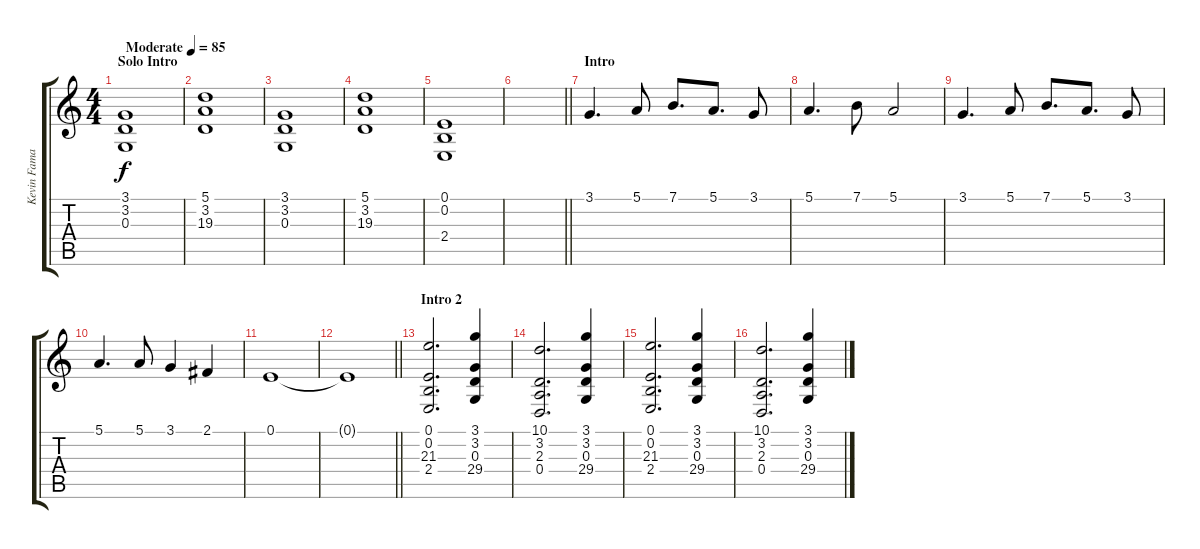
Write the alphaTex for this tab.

\track ("Kevin Famarin (Keyboards)" "Kevin Fama") {instrument stringensemble1}
\staff {score tabs}
\tuning (E4 B3 G3 D3 A2 E2) {hide}
\ts (4 4)
\section ("" "Solo Intro")
\tempo (85 "Moderate")
\clef g2
\ks c
(3.1 3.2 0.3).1{dy f instrument stringensemble1} |
(5.1 3.2 19.3).1 |
(3.1 3.2 0.3).1 |
(5.1 3.2 19.3).1 |
(0.1 0.2 2.4).1 |
\barLineRight lightlight
|
\section ("" "Intro")
3.1.4{d} 5.1.8 7.1.8{d} 5.1.8{d} 3.1.8 |
5.1.4{d} 7.1.8 5.1.2 |
3.1.4{d} 5.1.8 7.1.8{d} 5.1.8{d} 3.1.8 |
5.1.4{d} 5.1.8 3.1.4 2.1.4 |
0.1.1 |
\barLineRight lightlight
0.1{t}.1 |
\section ("" "Intro 2")
(0.1 0.2 21.3 2.4).2{d} (3.1 3.2 0.3 29.4).4 |
(10.1 3.2 2.3 0.4).2{d} (3.1 3.2 0.3 29.4).4 |
(0.1 0.2 21.3 2.4).2{d} (3.1 3.2 0.3 29.4).4 |
(10.1 3.2 2.3 0.4).2{d} (3.1 3.2 0.3 29.4).4
